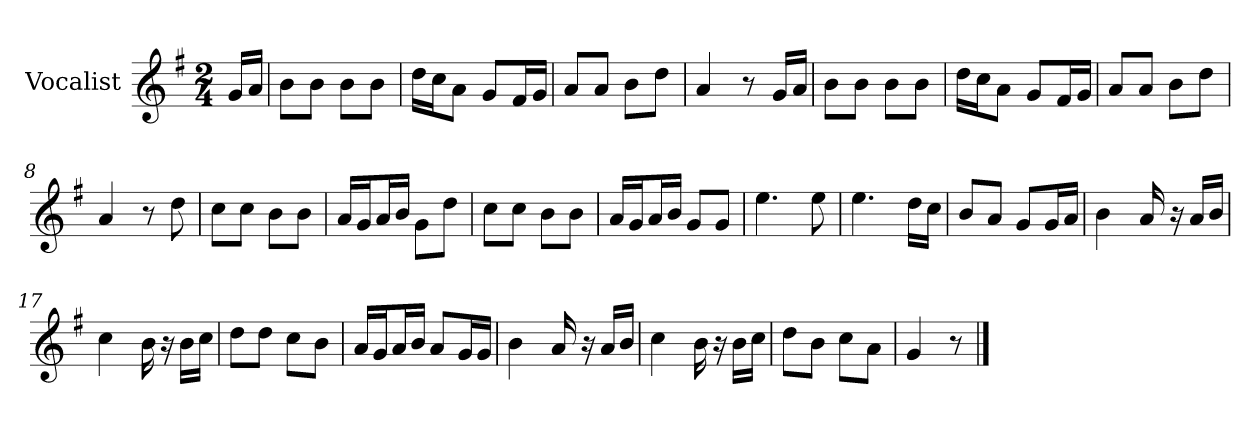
**kern
*part1
*staff1
*I"Vocalist
*k[f#]
*G:
*M2/4
=
16gLL
16aJJ
=1
8bL
8bJ
8bL
8bJ
=2
16ddLL
16ccJ
8aJ
8gL
16f#L
16gJJ
=3
8aL
8aJ
8bL
8ddJ
=4
4a
8r
16gLL
16aJJ
=5
8bL
8bJ
8bL
8bJ
=6
16ddLL
16ccJ
8aJ
8gL
16f#L
16gJJ
=7
8aL
8aJ
8bL
8ddJ
=8
4a
8r
8dd
=9
8ccL
8ccJ
8bL
8bJ
=10
16aLL
16gJ
16aL
16bJJ
8gL
8ddJ
=11
8ccL
8ccJ
8bL
8bJ
=12
16aLL
16gJ
16aL
16bJJ
8gL
8gJ
=13
4.ee
8ee
=14
4.ee
16ddLL
16ccJJ
=15
8bL
8aJ
8gL
16gL
16aJJ
=16
4b
16a
16r
16aLL
16bJJ
=17
4cc
16b
16r
16bLL
16ccJJ
=18
8ddL
8ddJ
8ccL
8bJ
=19
16aLL
16gJ
16aL
16bJJ
8aL
16gL
16gJJ
=20
4b
16a
16r
16aLL
16bJJ
=21
4cc
16b
16r
16bLL
16ccJJ
=22
8ddL
8bJ
8ccL
8aJ
=23
4g
8r
==
*-
